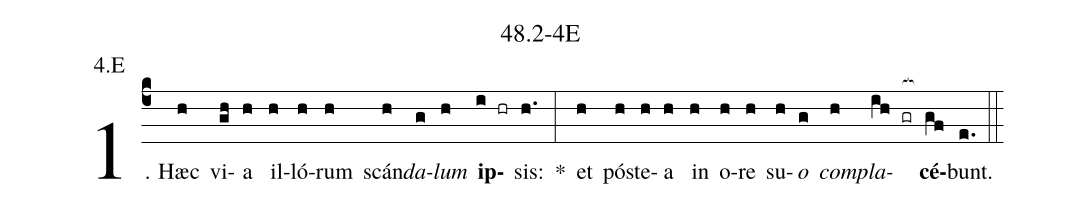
name: 48.2-4E;
annotation: 4.E;
%%
(c4)1. Hæc(h) vi(gh)a(h) il(h)ló(h)rum(h) scán(h)<i>da</i>(g)<i>lum</i>(h) <b>ip</b>(i hr)sis:(h.) *(:) et(h) póst(h)e(h)a(h) in(h) o(h)re(h) su(h)<i>o</i>(g) <i>com</i>(h)<i>pla</i>(ih gr[ocb:1{])<b>cé</b>(gf[ocb:0}])bunt.(e.) (::)


%E(h) u(g) o(h) u(ih) a(gf) e.(e.) (::)
